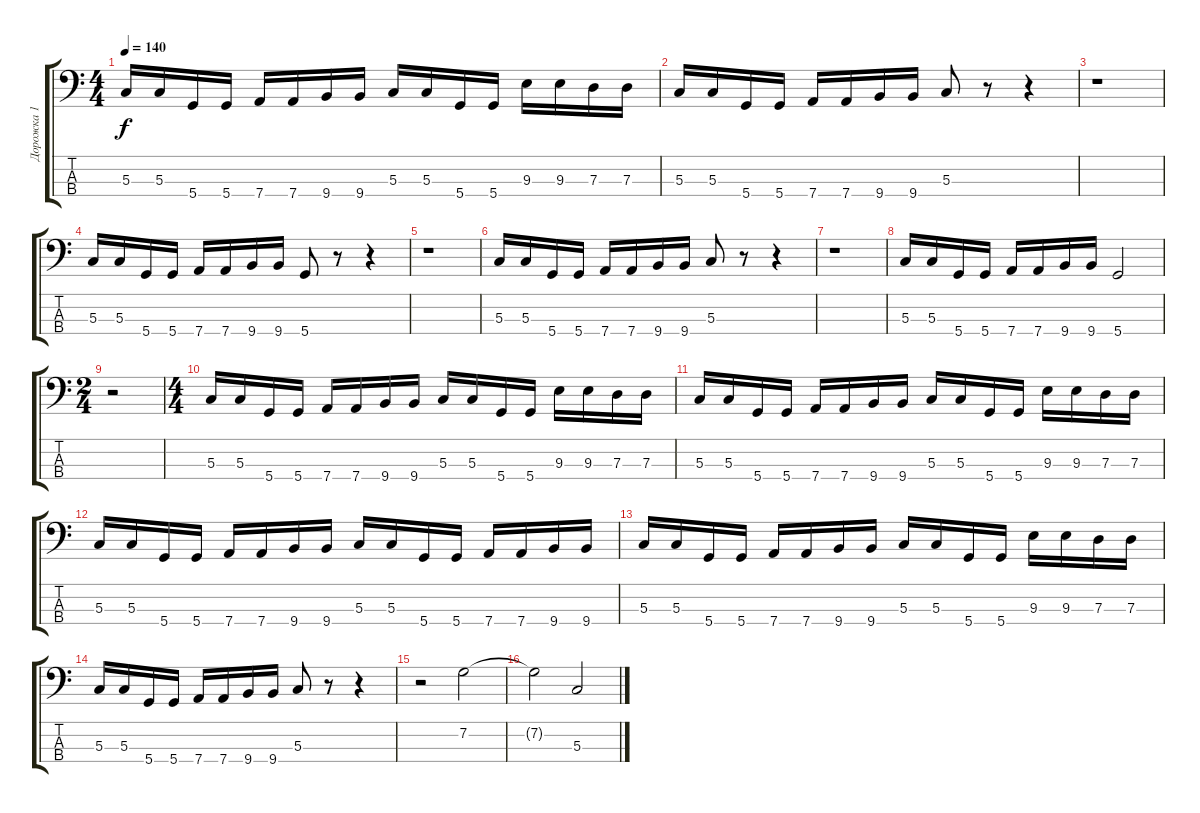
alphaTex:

\track ("Дорожка 1" "Дорожка 1") {instrument slapbass1}
\staff {score tabs}
\tuning (F2 C2 G1 D1) {hide}
\ts (4 4)
\tempo 140
\clef f4
\ks c
5.3.16{dy f} 5.3.16 5.4.16 5.4.16 7.4.16 7.4.16 9.4.16 9.4.16 5.3.16 5.3.16 5.4.16 5.4.16 9.3.16 9.3.16 7.3.16 7.3.16 |
5.3.16 5.3.16 5.4.16 5.4.16 7.4.16 7.4.16 9.4.16 9.4.16 5.3.8 r.8 r.4 |
r.1 |
5.3.16 5.3.16 5.4.16 5.4.16 7.4.16 7.4.16 9.4.16 9.4.16 5.4.8 r.8 r.4 |
r.1 |
5.3.16 5.3.16 5.4.16 5.4.16 7.4.16 7.4.16 9.4.16 9.4.16 5.3.8 r.8 r.4 |
r.1 |
5.3.16 5.3.16 5.4.16 5.4.16 7.4.16 7.4.16 9.4.16 9.4.16 5.4.2 |
\ts (2 4)
r.2 |
\ts (4 4)
5.3.16 5.3.16 5.4.16 5.4.16 7.4.16 7.4.16 9.4.16 9.4.16 5.3.16 5.3.16 5.4.16 5.4.16 9.3.16 9.3.16 7.3.16 7.3.16 |
5.3.16 5.3.16 5.4.16 5.4.16 7.4.16 7.4.16 9.4.16 9.4.16 5.3.16 5.3.16 5.4.16 5.4.16 9.3.16 9.3.16 7.3.16 7.3.16 |
5.3.16 5.3.16 5.4.16 5.4.16 7.4.16 7.4.16 9.4.16 9.4.16 5.3.16 5.3.16 5.4.16 5.4.16 7.4.16 7.4.16 9.4.16 9.4.16 |
5.3.16 5.3.16 5.4.16 5.4.16 7.4.16 7.4.16 9.4.16 9.4.16 5.3.16 5.3.16 5.4.16 5.4.16 9.3.16 9.3.16 7.3.16 7.3.16 |
5.3.16 5.3.16 5.4.16 5.4.16 7.4.16 7.4.16 9.4.16 9.4.16 5.3.8 r.8 r.4 |
r.2 7.2.2 |
7.2{t}.2 5.3.2
